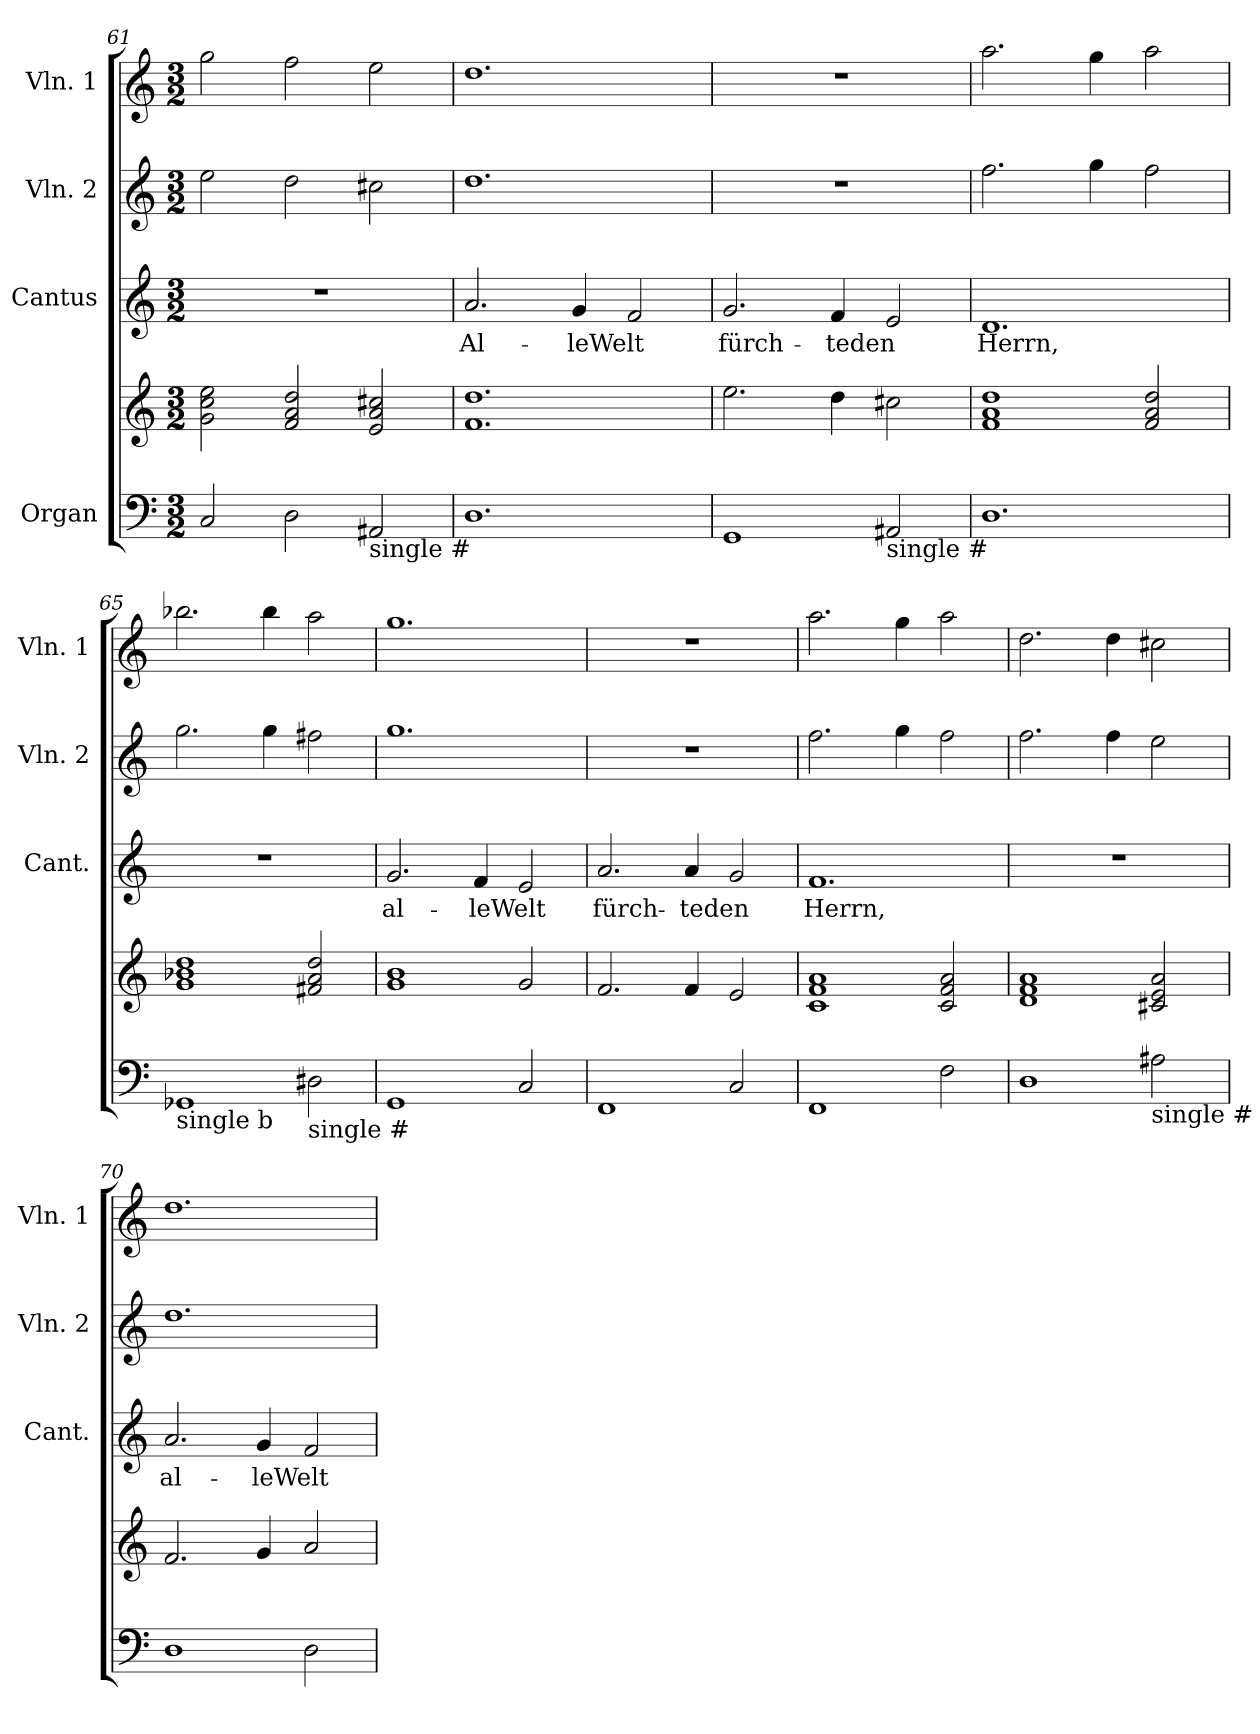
**kern	**kern	**kern	**text	**kern	**kern
*part4	*part4	*part3	*part3	*part2	*part1
*staff5	*staff4	*staff3	*staff3	*staff2	*staff1
*I"Organ	*	*I"Cantus	*	*I"Vln. 2	*I"Vln. 1
*	*	*I'Cant.	*	*I'Vln. 2	*I'Vln. 1
*clefF4	*clefG2	*clefG2	*	*clefG2	*clefG2
*k[]	*k[]	*k[]	*	*k[]	*k[]
*C:	*C:	*C:	*	*C:	*C:
*M3/2	*M3/2	*M3/2	*	*M3/2	*M3/2
=61	=61	=61	=61	=61	=61
2C/	2g\ 2cc\ 2ee\	1.r	.	2ee\	2gg\
2D\	2f/ 2a/ 2dd/	.	.	2dd\	2ff\
!LO:TX:b:t=single #	!	!	!	!	!
2AA#/	2e/ 2a/ 2cc#X/	.	.	2cc#X\	2ee\
=62	=62	=62	=62	=62	=62
!	!	!	!LO:LY:b	!	!
1.D	1.f 1.dd	2.a/	Al-	1.dd	1.dd
!	!	!	!LO:LY:b	!	!
.	.	4g/	-leWelt	.	.
.	.	2f/	.	.	.
=63	=63	=63	=63	=63	=63
!	!	!	!LO:LY:b	!	!
1GG	2.ee\	2.g/	fürch-	1.r	1.r
!	!	!	!LO:LY:b	!	!
.	4dd\	4f/	-teden	.	.
!LO:TX:b:t=single #	!	!	!	!	!
2AA#/	2cc#X\	2e/	.	.	.
=64	=64	=64	=64	=64	=64
!	!	!	!LO:LY:b	!	!
1.D	1f 1a 1dd	1.d	Herrn,	2.ff\	2.aa\
.	.	.	.	4gg\	4gg\
.	2f/ 2a/ 2dd/	.	.	2ff\	2aa\
=65	=65	=65	=65	=65	=65
!LO:TX:b:t=single b	!	!	!	!	!
1GG-	1g 1b-X 1dd	1.r	.	2.gg\	2.bb-X\
.	.	.	.	4gg\	4bb-\
!LO:TX:b:t=single #	!	!	!	!	!
2D#\	2f#X/ 2a/ 2dd/	.	.	2ff#X\	2aa\
!!LO:LB:g=z
=66	=66	=66	=66	=66	=66
!	!	!	!LO:LY:b	!	!
1GG	1g 1b	2.g/	al-	1.gg	1.gg
!	!	!	!LO:LY:b	!	!
.	.	4f/	-leWelt	.	.
2C/	2g/	2e/	.	.	.
=67	=67	=67	=67	=67	=67
!	!	!	!LO:LY:b	!	!
1FF	2.f/	2.a/	fürch-	1.r	1.r
!	!	!	!LO:LY:b	!	!
.	4f/	4a/	-teden	.	.
2C/	2e/	2g/	.	.	.
=68	=68	=68	=68	=68	=68
!	!	!	!LO:LY:b	!	!
1FF	1c 1f 1a	1.f	Herrn,	2.ff\	2.aa\
.	.	.	.	4gg\	4gg\
2F\	2c/ 2f/ 2a/	.	.	2ff\	2aa\
=69	=69	=69	=69	=69	=69
1D	1d 1f 1a	1.r	.	2.ff\	2.dd\
.	.	.	.	4ff\	4dd\
!LO:TX:b:t=single #	!	!	!	!	!
2A#\	2c#X/ 2e/ 2a/	.	.	2ee\	2cc#X\
=70	=70	=70	=70	=70	=70
!	!	!	!LO:LY:b	!	!
1D	2.f/	2.a/	al-	1.dd	1.dd
!	!	!	!LO:LY:b	!	!
.	4g/	4g/	-leWelt	.	.
2D\	2a/	2f/	.	.	.
=	=	=	=	=	=
*-	*-	*-	*-	*-	*-
